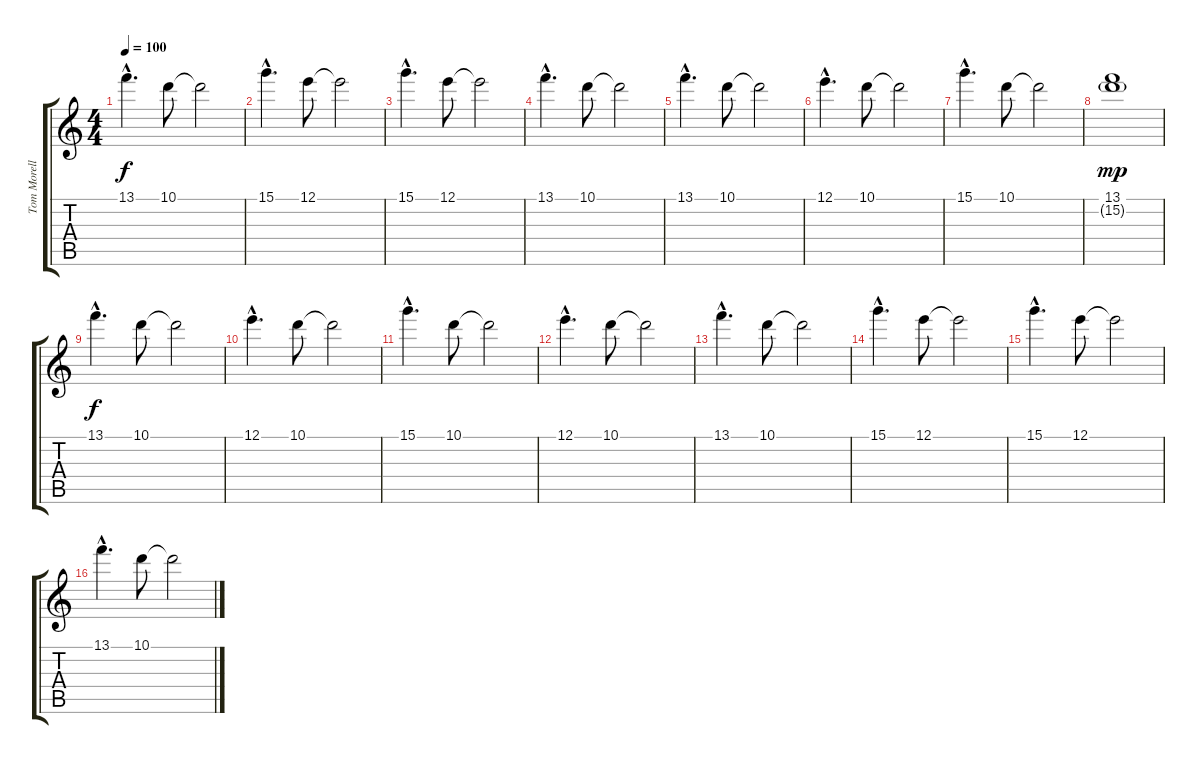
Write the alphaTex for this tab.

\track ("Tom Morello (Guitar)" "Tom Morell") {instrument overdrivenguitar}
\staff {score tabs}
\tuning (E4 B3 G3 D3 A2 E2) {hide}
\ts (4 4)
\tempo 100
\clef g2
\ks c
13.1{hac}.4{d dy f} 10.1.8 10.1{t}.2 |
15.1{hac}.4{d} 12.1.8 12.1{t}.2 |
15.1{hac}.4{d} 12.1.8 12.1{t}.2 |
13.1{hac}.4{d} 10.1.8 10.1{t}.2 |
13.1{hac}.4{d} 10.1.8 10.1{t}.2 |
12.1{hac}.4{d} 10.1.8 10.1{t}.2 |
15.1{hac}.4{d} 10.1.8 10.1{t}.2 |
(13.1 15.2{g}).1{dy mp} |
13.1{hac}.4{d dy f} 10.1.8 10.1{t}.2 |
12.1{hac}.4{d} 10.1.8 10.1{t}.2 |
15.1{hac}.4{d} 10.1.8 10.1{t}.2 |
12.1{hac}.4{d} 10.1.8 10.1{t}.2 |
13.1{hac}.4{d balance 4} 10.1.8 10.1{t}.2 |
15.1{hac}.4{d} 12.1.8 12.1{t}.2 |
15.1{hac}.4{d} 12.1.8 12.1{t}.2 |
13.1{hac}.4{d} 10.1.8 10.1{t}.2
